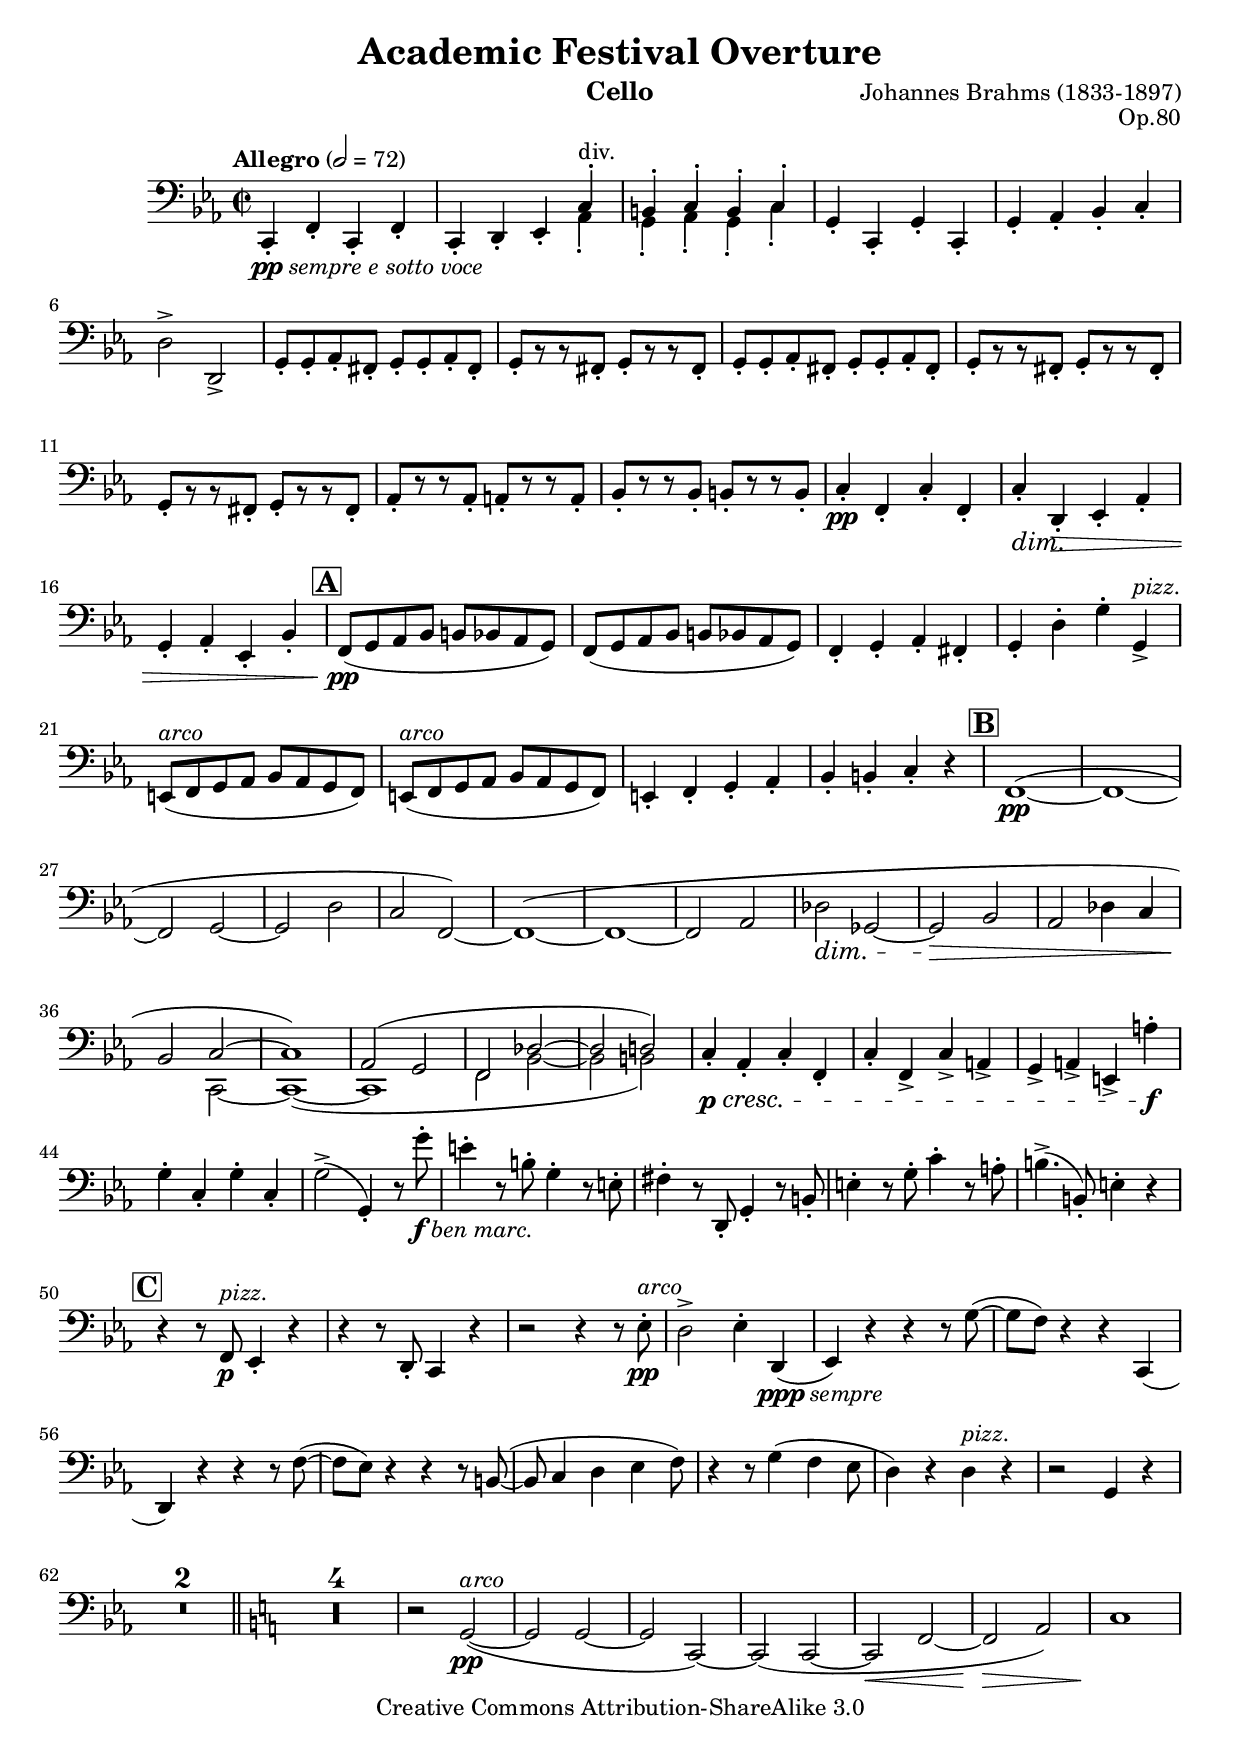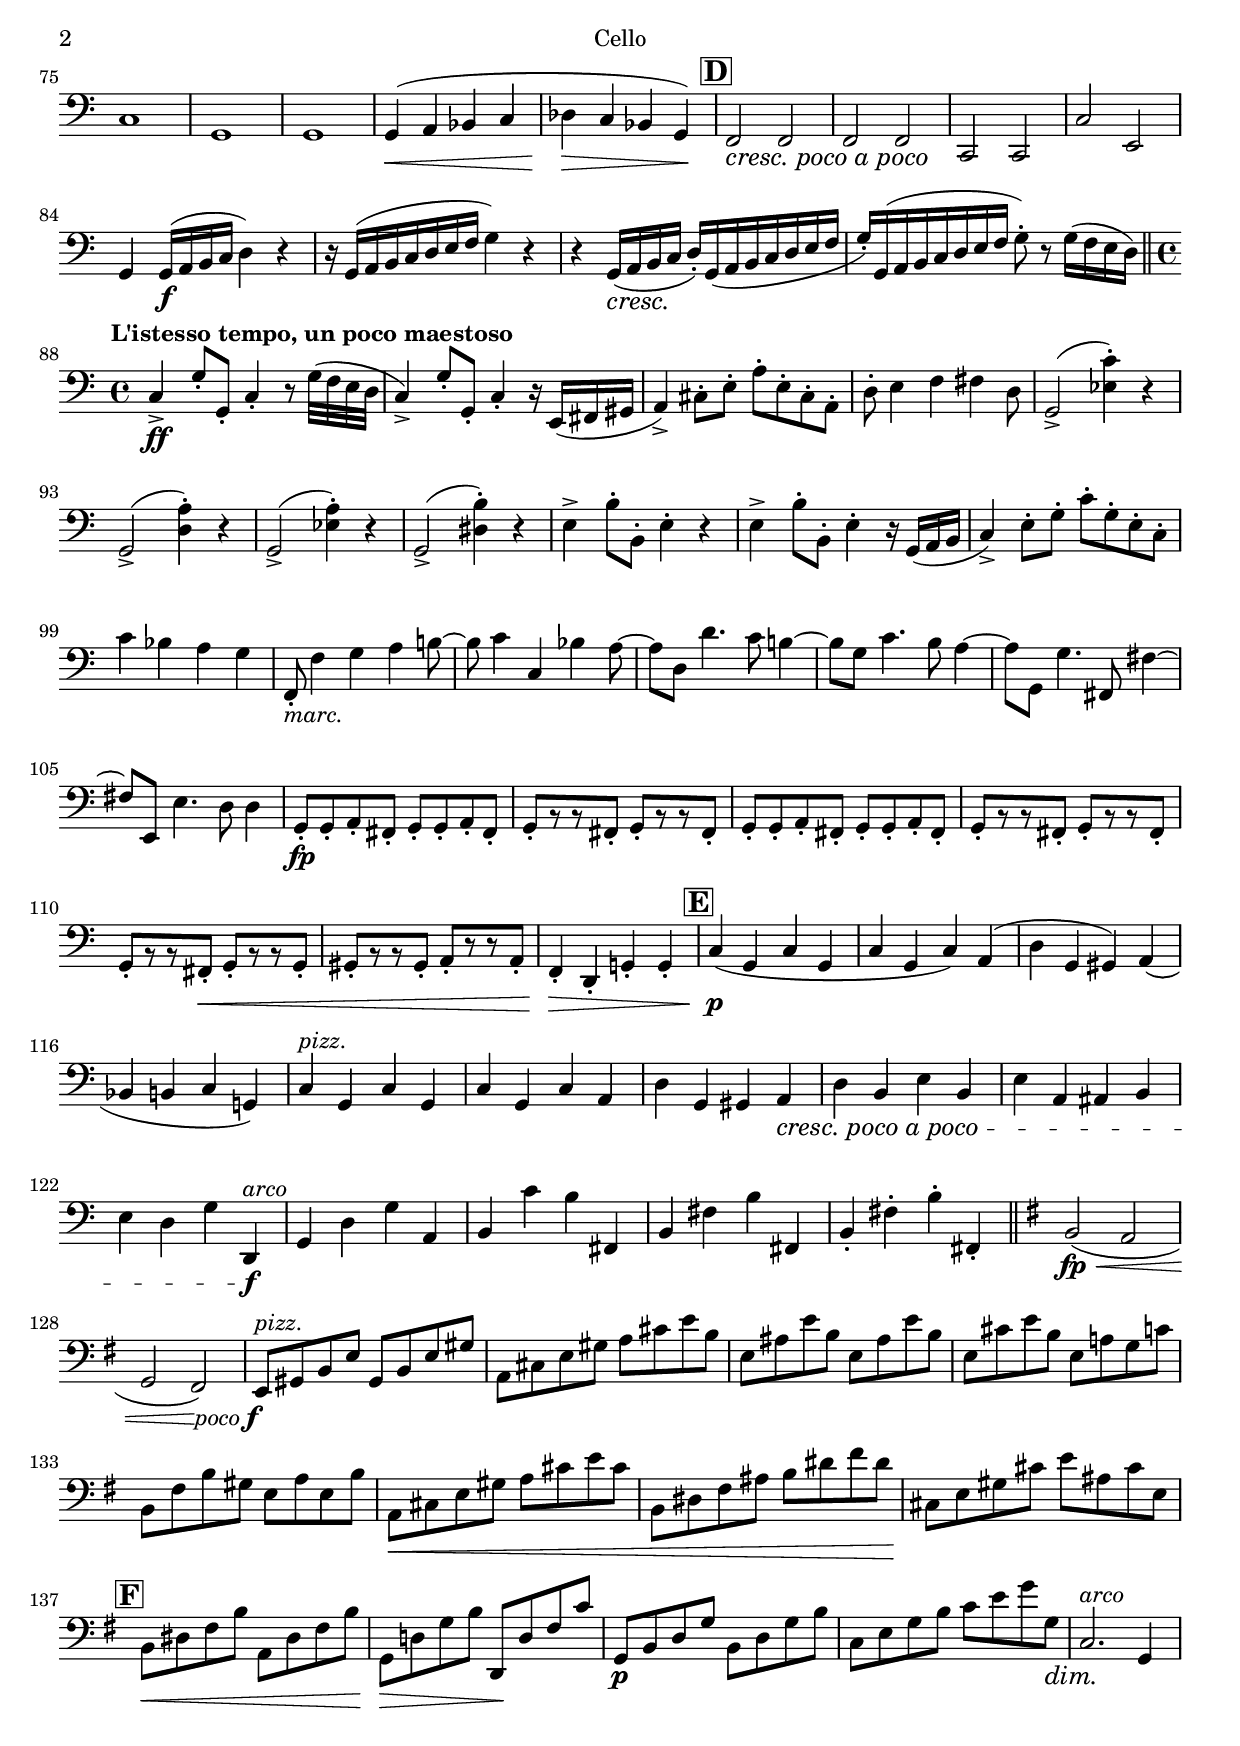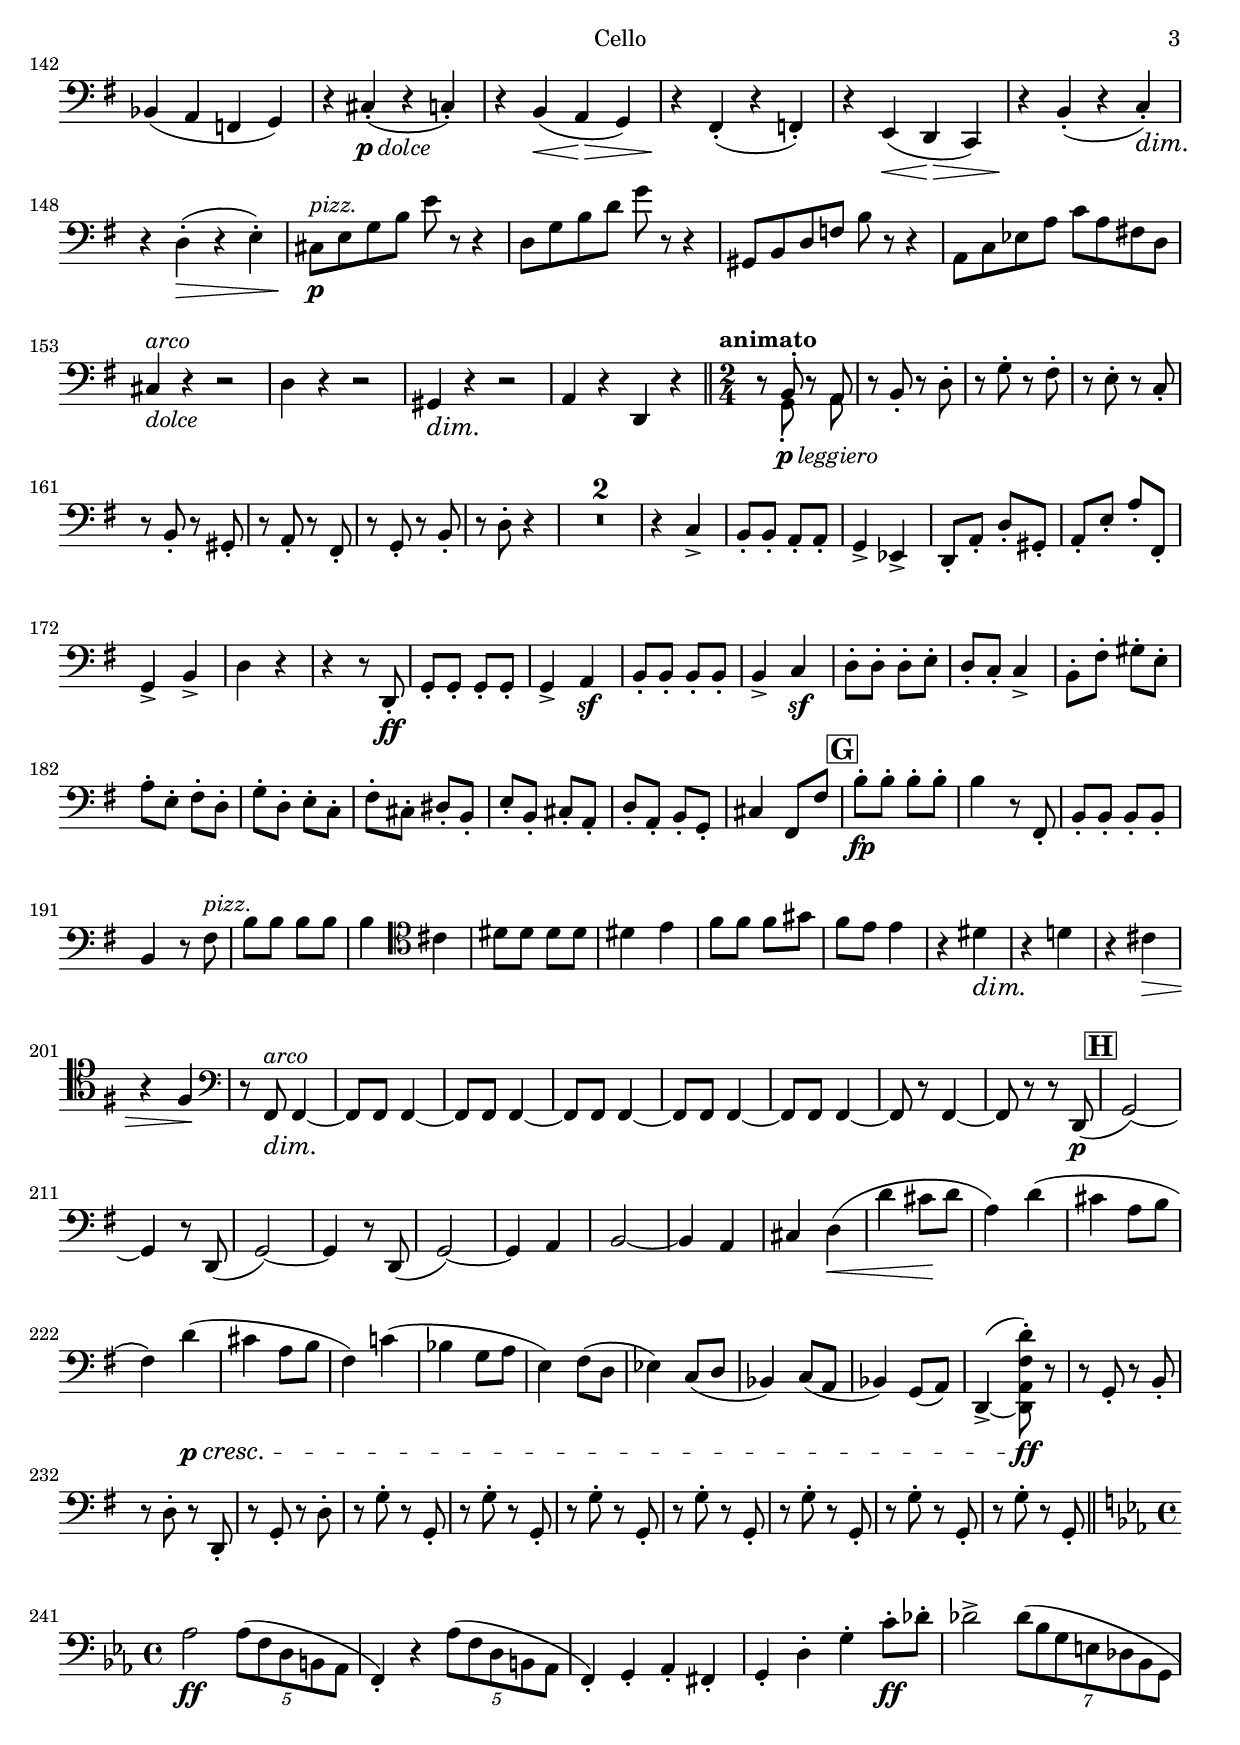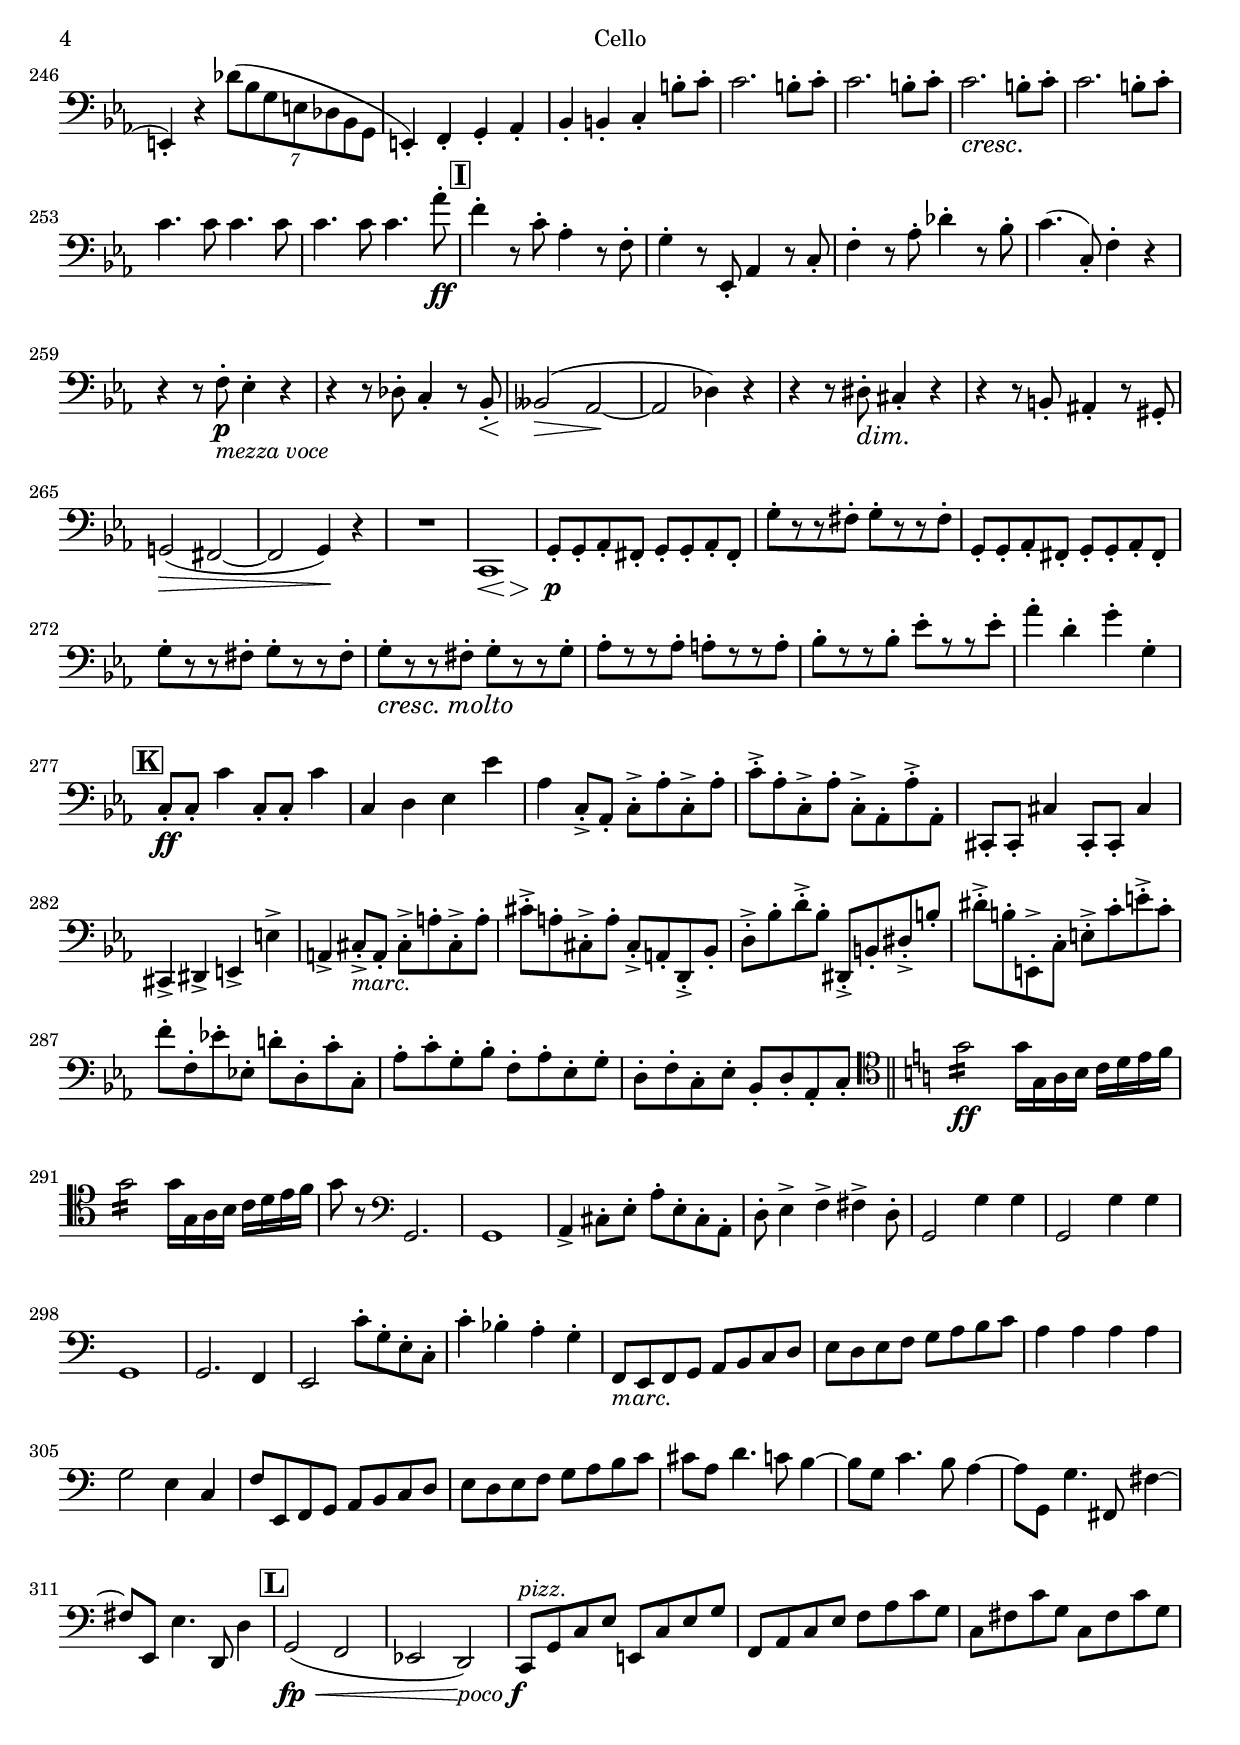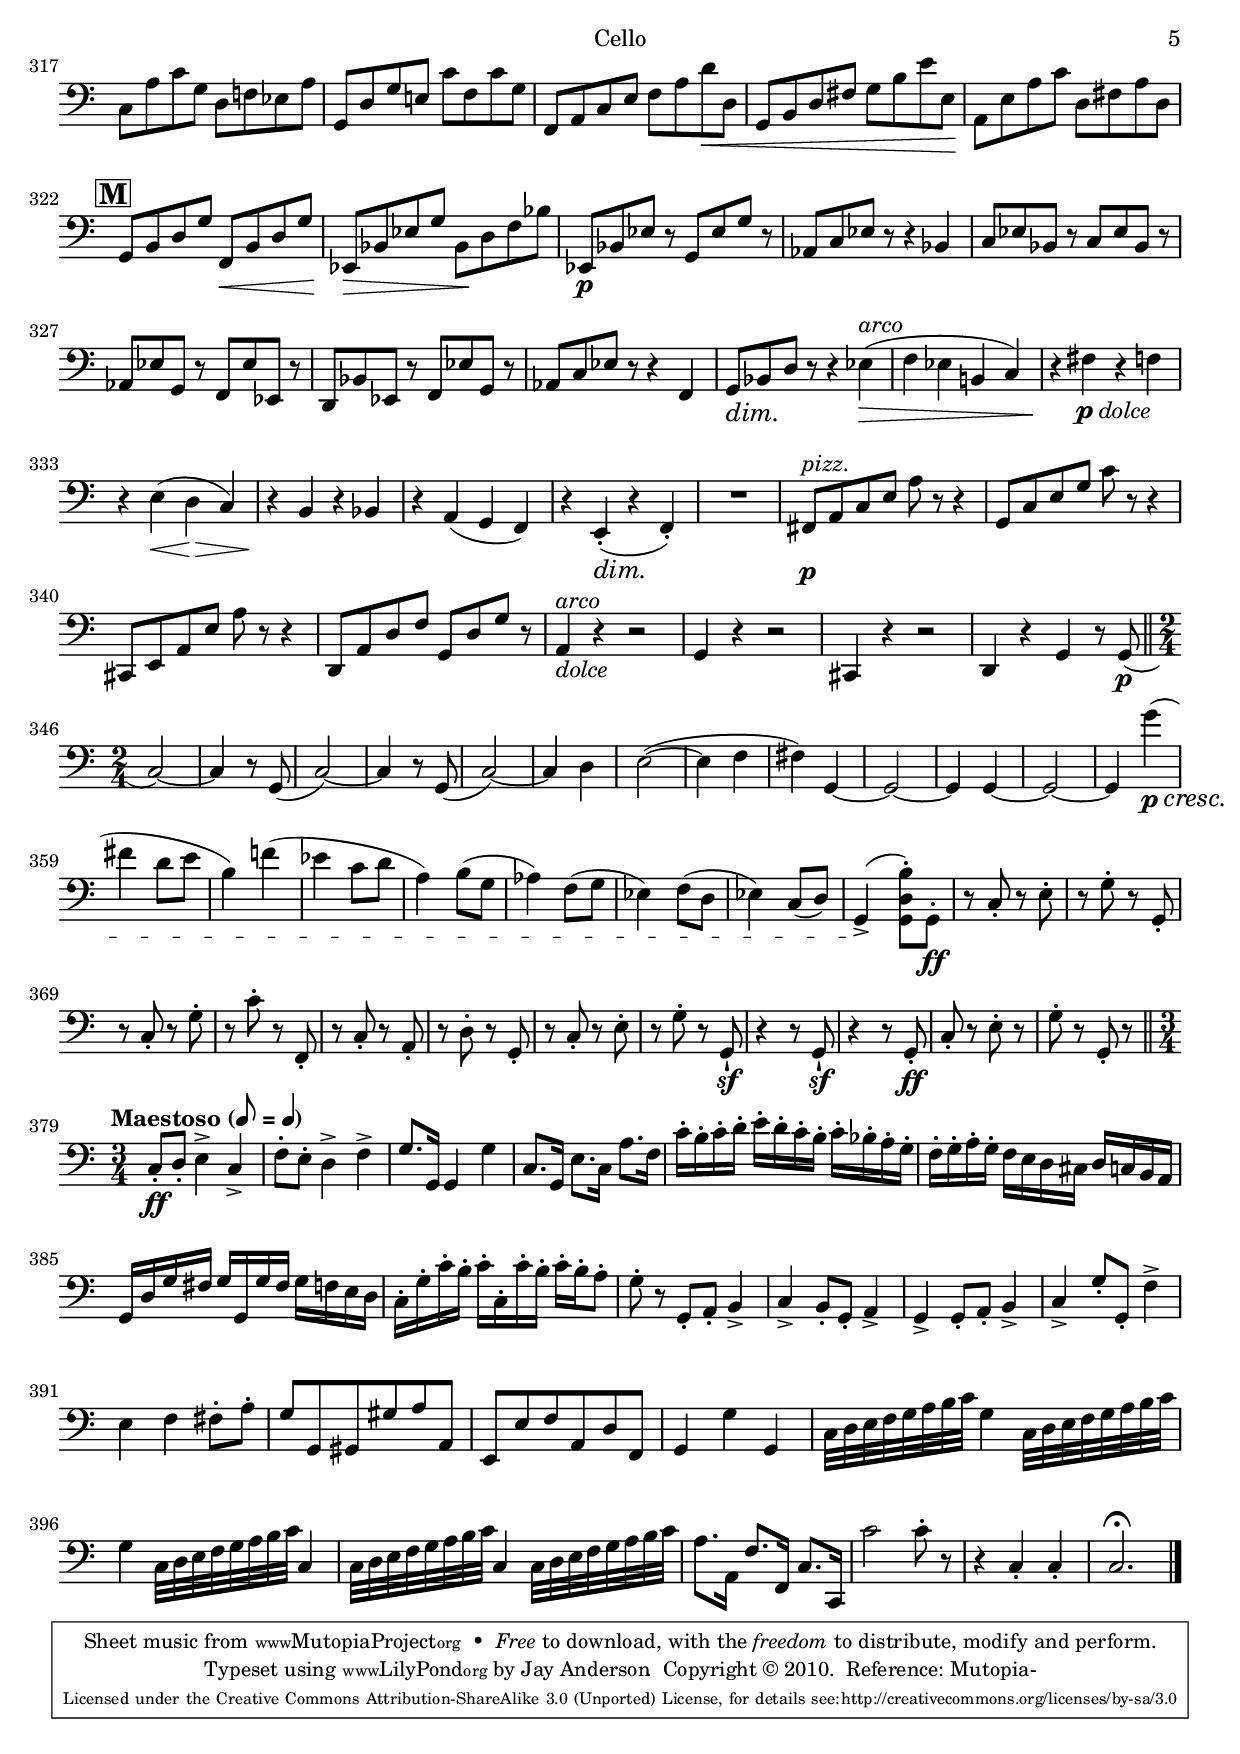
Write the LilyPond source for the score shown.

\version "2.13.51"

\include "defs.ily"
\include "cello.ily"

instrument = "Cello"

\include "header.ily"

\score
{
  \new Staff
  {
    << \removeWithTag #'score \cello \outline >>
  }
}
